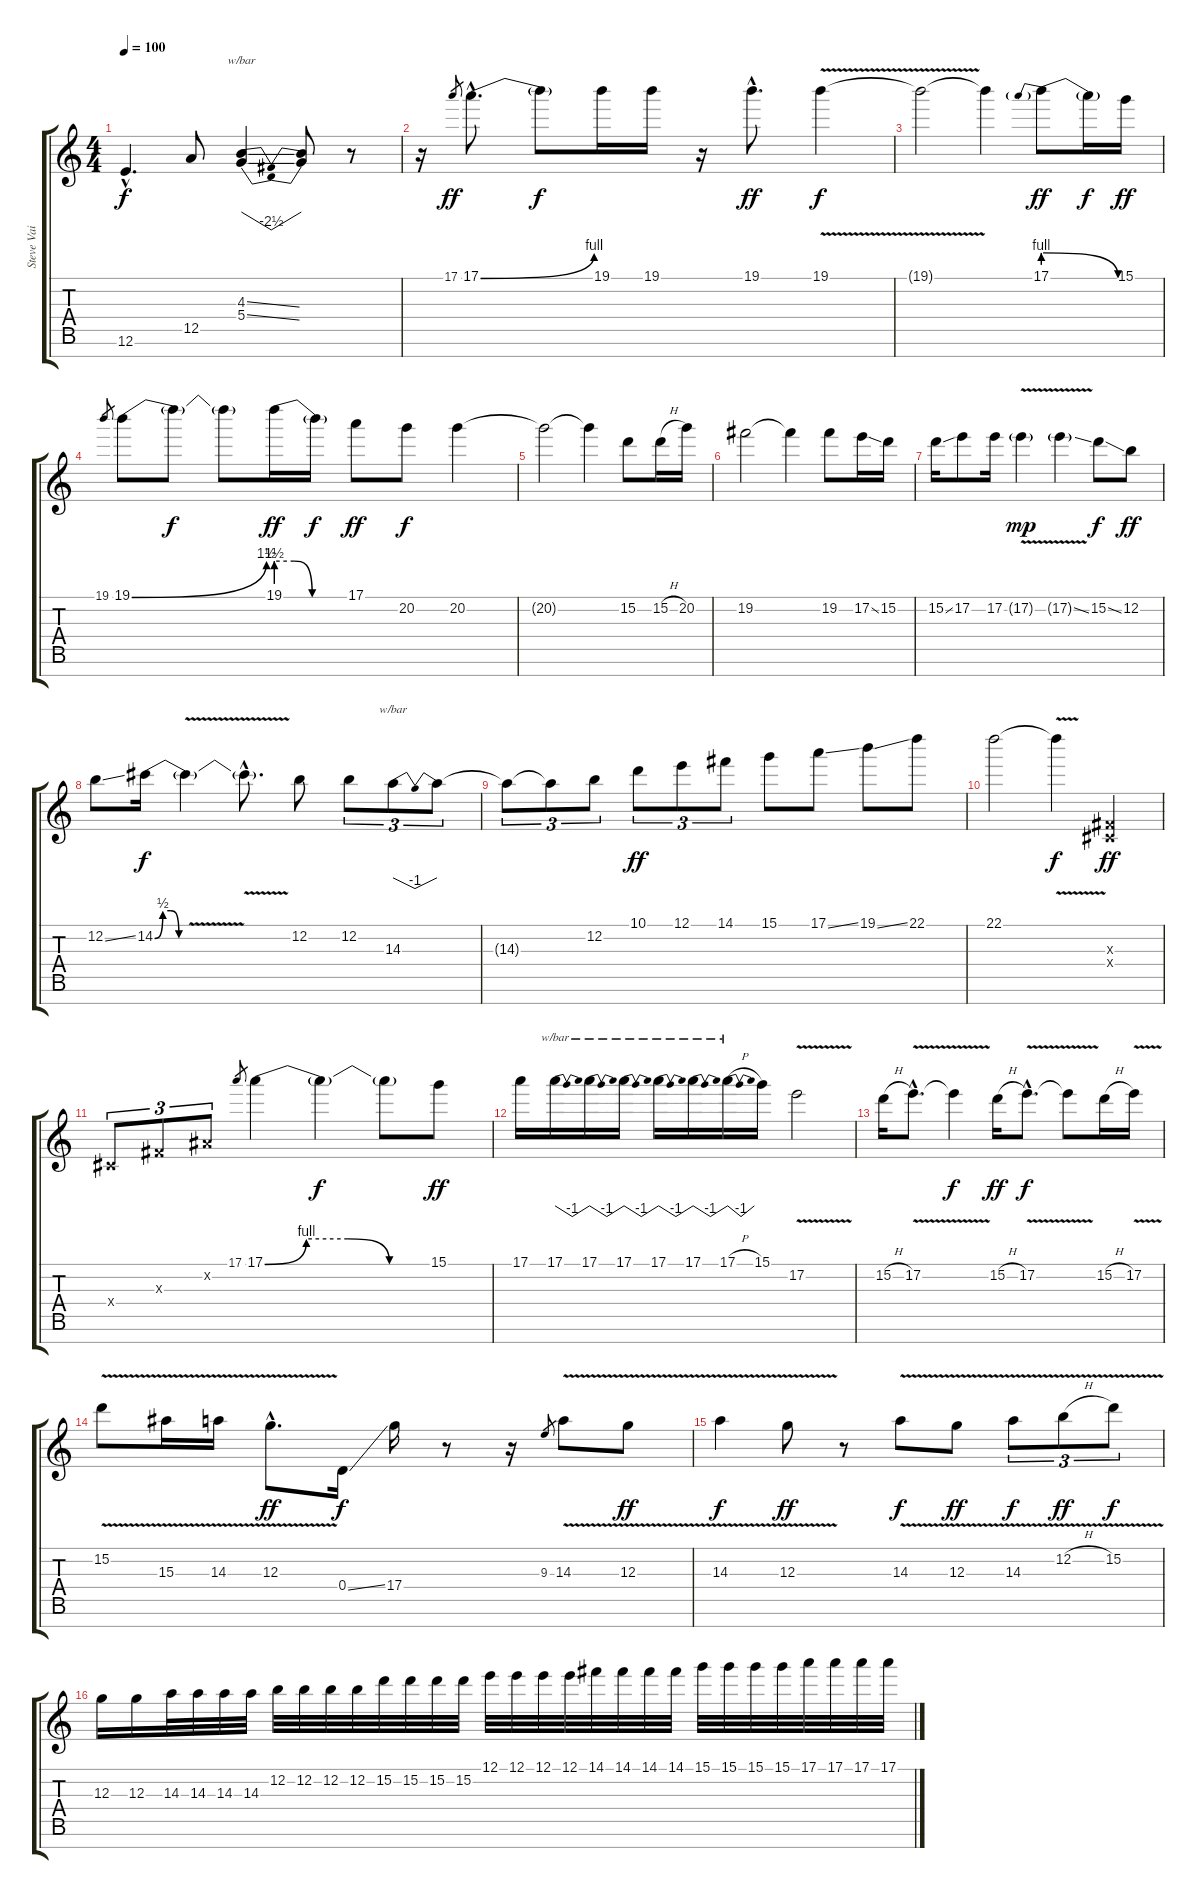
\track ("Steve Vai" "Steve Vai") {instrument distortionguitar}
\staff {score tabs}
\tuning (E4 B3 G3 D3 A2 E2 B1) {hide}
\ts (4 4)
\tempo 100
\clef g2
\ks c
12.6{hac}.4{d dy f} 12.5.8 (4.3{ss} 5.4{ss}).4{tbe (dip default 0 0 30 -10 60 0)} (4.3{t} 5.4{t}).8 r.8 |
r.16 17.1.8{gr dy ff} 17.1{be (bend 0 0 60 4) hac}.8{d} 17.1{t}.8{dy f} 19.1.16 19.1.16 r.16 19.1{hac}.8{d dy ff} 19.1{v}.4{dy f} |
19.1{t}.2 19.1{t}.4 17.1{be (prebendrelease 0 4 60 0)}.8{dy ff} 17.1{t}.16{dy f} 15.1.16{dy ff} |
19.1.8{gr} 19.1{be (bend 0 0 60 6)}.8 19.1{t}.8{dy f} 19.1{t}.8 19.1{be (custom 0 6 15 6 30 0 40 0 60 0)}.16{dy ff} 19.1{t}.16{dy f} 17.1.8{dy ff} 20.2.8{dy f} 20.2.4 |
20.2{t}.2 20.2{t}.4 15.2.8 15.2{h}.16 20.2.16 |
19.2.2 19.2{t}.4 19.2.8 17.2{ss}.16 15.2.16 |
15.2{ss}.16 17.2.8 17.2.16 17.2{v g}.4{dy mp} 17.2{v ss g}.4 15.2{ss}.8{dy f} 12.2.8{dy ff} |
12.2{ss}.8 14.2{be (custom 0 0 15 2 30 2 45 0 60 0)}.16{dy f} 14.2{v t}.4 14.2{hac t}.8{d} 12.2.8 12.2.8{tu (3 2)} 14.3.8{tu (3 2) tbe (dip default 0 0 30 -4 60 0)} 14.3{t}.8{tu (3 2)} |
14.3{t}.8{tu (3 2)} 14.3{t}.8{tu (3 2)} 12.2.8{tu (3 2)} 10.1.8{tu (3 2) dy ff} 12.1.8{tu (3 2)} 14.1.8{tu (3 2)} 15.1.8 17.1{ss}.8 19.1{ss}.8 22.1.8 |
22.1.2 22.1{v t}.4{dy f} (-1.3{x} -1.4{x}).4{dy ff} |
-1.4{x}.8{tu (3 2)} -1.3{x}.8{tu (3 2)} -1.2{x}.8{tu (3 2)} 17.1.8{gr} 17.1{be (custom 0 0 15 4 30 4 45 0 60 0)}.4 17.1{t}.4{dy f} 17.1{t}.8 15.1.8{dy ff} |
17.1.16 17.1.16{tbe (dip default 0 0 30 -4 60 0)} 17.1.16{tbe (dip default 0 0 30 -4 60 0)} 17.1.16{tbe (dip default 0 0 30 -4 60 0)} 17.1.16{tbe (dip default 0 0 30 -4 60 0)} 17.1.16{tbe (dip default 0 0 30 -4 60 0)} 17.1{h}.16{tbe (dip default 0 0 30 -4 60 0)} 15.1.16 17.2{v}.2 |
15.2{h}.16 17.2{v hac}.8{d} 17.2{t}.4{dy f} 15.2{h}.16{dy ff} 17.2{v hac}.8{d dy f} 17.2{t}.8 15.2{h}.16 17.2{v}.16 |
15.2{v}.8 15.3{v}.16 14.3{v}.16 12.3{v hac}.8{d dy ff} 0.4{ss}.16{dy f} 17.4.16 r.8 r.16 9.3.8{gr} 14.3{v}.8 12.3{v}.8{dy ff} |
14.3{v}.4{dy f} 12.3{v}.8{dy ff} r.8 14.3{v}.8{dy f} 12.3{v}.8{dy ff} 14.3{v}.8{tu (3 2) dy f} 12.2{v h}.8{tu (3 2) dy ff} 15.2{v}.8{tu (3 2) dy f} |
12.3.16 12.3.16 14.3.32 14.3.32 14.3.32 14.3.32 12.2.32 12.2.32 12.2.32 12.2.32 15.2.32 15.2.32 15.2.32 15.2.32 12.1.32 12.1.32 12.1.32 12.1.32 14.1.32 14.1.32 14.1.32 14.1.32 15.1.32 15.1.32 15.1.32 15.1.32 17.1.32 17.1.32 17.1.32 17.1.32
